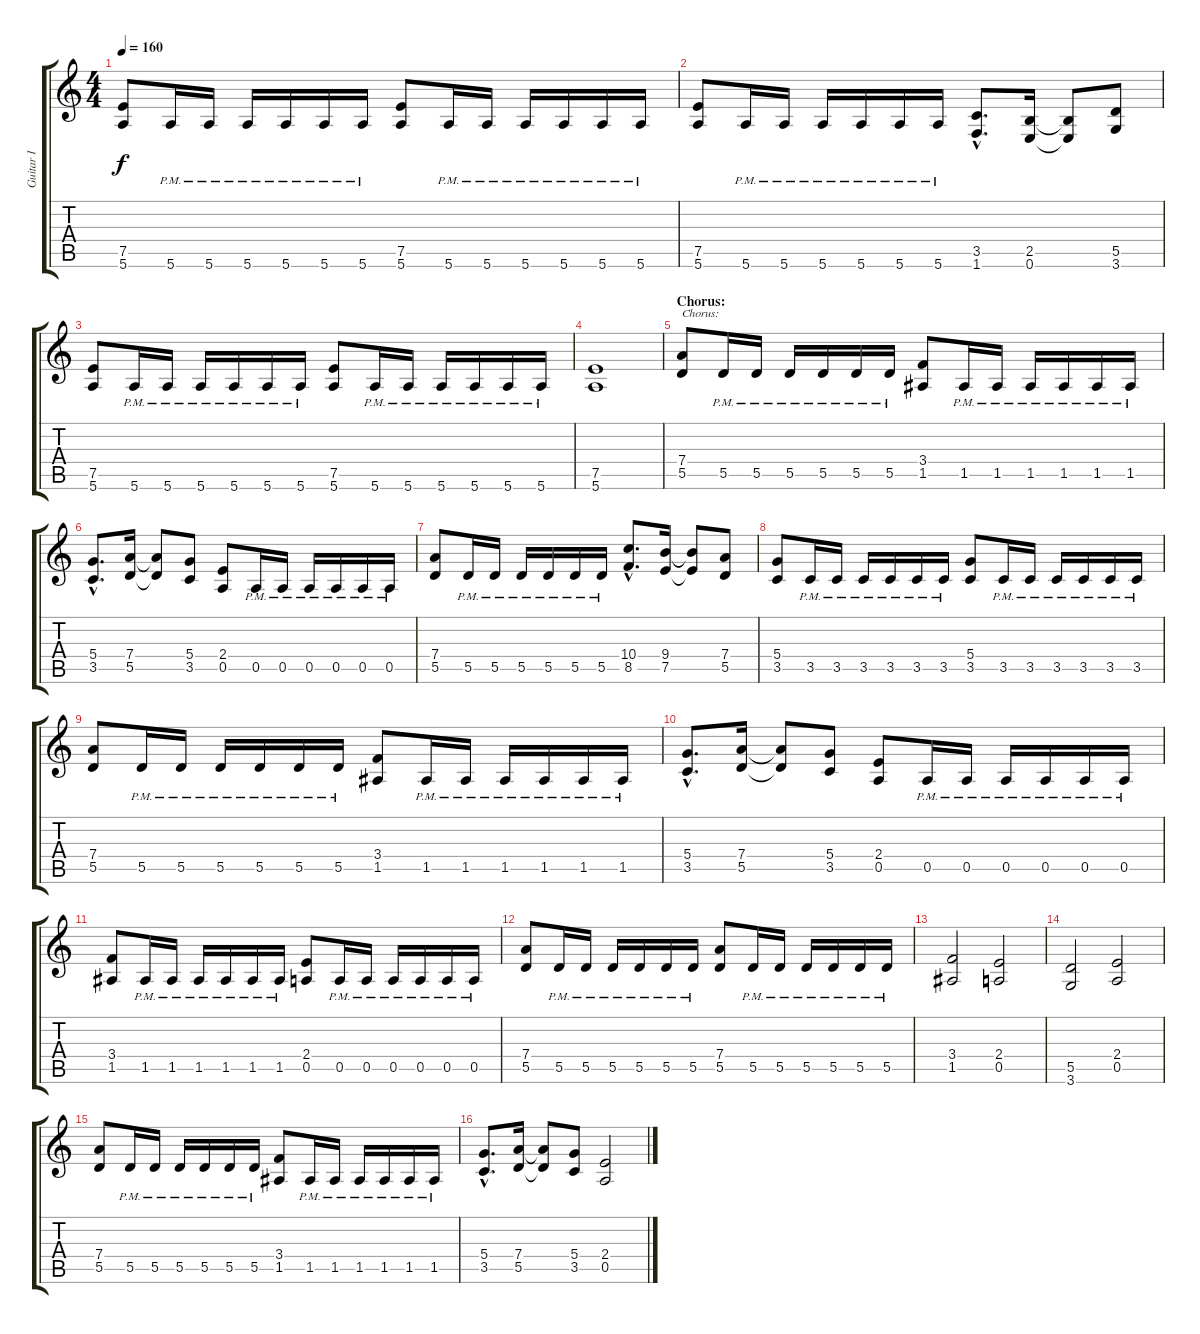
\track ("Guitar I" "Guitar I") {instrument distortionguitar}
\staff {score tabs}
\tuning (E4 B3 G3 D3 A2 E2) {hide}
\ts (4 4)
\tempo 160
\clef g2
\ks c
(7.5 5.6).8{dy f} 5.6{pm}.16 5.6{pm}.16 5.6{pm}.16 5.6{pm}.16 5.6{pm}.16 5.6{pm}.16 (7.5 5.6).8 5.6{pm}.16 5.6{pm}.16 5.6{pm}.16 5.6{pm}.16 5.6{pm}.16 5.6{pm}.16 |
(7.5 5.6).8 5.6{pm}.16 5.6{pm}.16 5.6{pm}.16 5.6{pm}.16 5.6{pm}.16 5.6{pm}.16 (3.5{hac} 1.6{hac}).8{d} (2.5 0.6).16 (2.5{t} 0.6{t}).8 (5.5 3.6).8 |
(7.5 5.6).8 5.6{pm}.16 5.6{pm}.16 5.6{pm}.16 5.6{pm}.16 5.6{pm}.16 5.6{pm}.16 (7.5 5.6).8 5.6{pm}.16 5.6{pm}.16 5.6{pm}.16 5.6{pm}.16 5.6{pm}.16 5.6{pm}.16 |
(7.5 5.6).1 |
\section ("" "Chorus:")
(7.4 5.5).8{txt "Chorus:"} 5.5{pm}.16 5.5{pm}.16 5.5{pm}.16 5.5{pm}.16 5.5{pm}.16 5.5{pm}.16 (3.4 1.5).8 1.5{pm}.16 1.5{pm}.16 1.5{pm}.16 1.5{pm}.16 1.5{pm}.16 1.5{pm}.16 |
(5.4{hac} 3.5{hac}).8{d} (7.4 5.5).16 (7.4{t} 5.5{t}).8 (5.4 3.5).8 (2.4 0.5).8 0.5{pm}.16 0.5{pm}.16 0.5{pm}.16 0.5{pm}.16 0.5{pm}.16 0.5{pm}.16 |
(7.4 5.5).8 5.5{pm}.16 5.5{pm}.16 5.5{pm}.16 5.5{pm}.16 5.5{pm}.16 5.5{pm}.16 (10.4{hac} 8.5{hac}).8{d} (9.4 7.5).16 (9.4{t} 7.5{t}).8 (7.4 5.5).8 |
(5.4 3.5).8 3.5{pm}.16 3.5{pm}.16 3.5{pm}.16 3.5{pm}.16 3.5{pm}.16 3.5{pm}.16 (5.4 3.5).8 3.5{pm}.16 3.5{pm}.16 3.5{pm}.16 3.5{pm}.16 3.5{pm}.16 3.5{pm}.16 |
(7.4 5.5).8 5.5{pm}.16 5.5{pm}.16 5.5{pm}.16 5.5{pm}.16 5.5{pm}.16 5.5{pm}.16 (3.4 1.5).8 1.5{pm}.16 1.5{pm}.16 1.5{pm}.16 1.5{pm}.16 1.5{pm}.16 1.5{pm}.16 |
(5.4{hac} 3.5{hac}).8{d} (7.4 5.5).16 (7.4{t} 5.5{t}).8 (5.4 3.5).8 (2.4 0.5).8 0.5{pm}.16 0.5{pm}.16 0.5{pm}.16 0.5{pm}.16 0.5{pm}.16 0.5{pm}.16 |
(3.4 1.5).8 1.5{pm}.16 1.5{pm}.16 1.5{pm}.16 1.5{pm}.16 1.5{pm}.16 1.5{pm}.16 (2.4 0.5).8 0.5{pm}.16 0.5{pm}.16 0.5{pm}.16 0.5{pm}.16 0.5{pm}.16 0.5{pm}.16 |
(7.4 5.5).8 5.5{pm}.16 5.5{pm}.16 5.5{pm}.16 5.5{pm}.16 5.5{pm}.16 5.5{pm}.16 (7.4 5.5).8 5.5{pm}.16 5.5{pm}.16 5.5{pm}.16 5.5{pm}.16 5.5{pm}.16 5.5{pm}.16 |
(3.4 1.5).2 (2.4 0.5).2 |
(5.5 3.6).2 (2.4 0.5).2 |
(7.4 5.5).8 5.5{pm}.16 5.5{pm}.16 5.5{pm}.16 5.5{pm}.16 5.5{pm}.16 5.5{pm}.16 (3.4 1.5).8 1.5{pm}.16 1.5{pm}.16 1.5{pm}.16 1.5{pm}.16 1.5{pm}.16 1.5{pm}.16 |
(5.4{hac} 3.5{hac}).8{d} (7.4 5.5).16 (7.4{t} 5.5{t}).8 (5.4 3.5).8 (2.4 0.5).2
